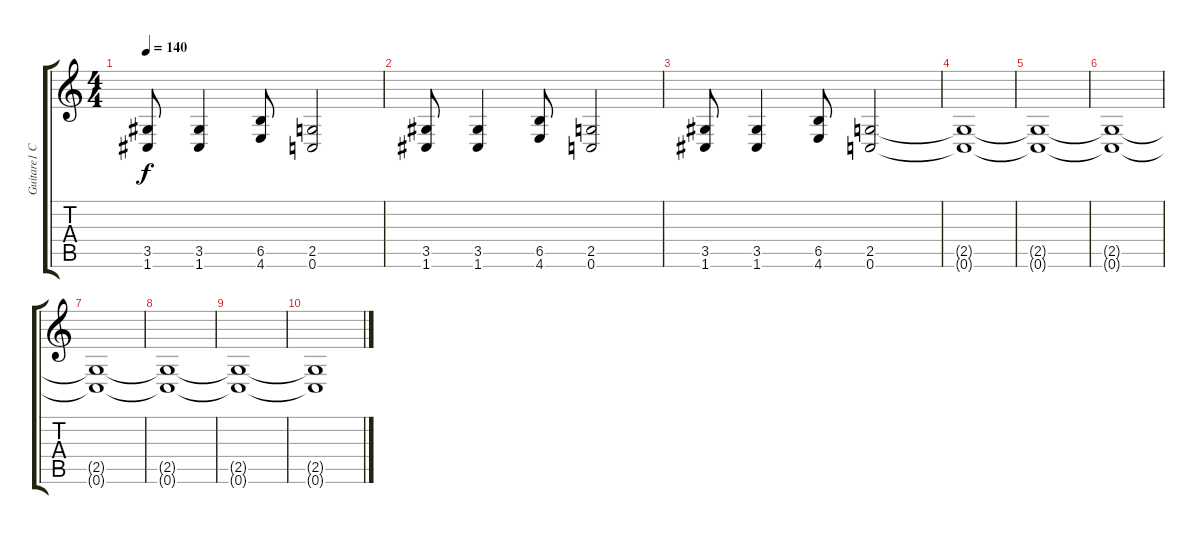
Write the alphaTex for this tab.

\track ("Guitare1 C" "Guitare1 C") {instrument overdrivenguitar}
\staff {score tabs}
\tuning (C4 G3 Eb3 Bb2 F2 C2) {hide}
\ts (4 4)
\tempo 140
\clef g2
\ks c
(3.5 1.6).8{dy f} (3.5 1.6).4 (6.5 4.6).8 (2.5 0.6).2 |
(3.5 1.6).8 (3.5 1.6).4 (6.5 4.6).8 (2.5 0.6).2 |
(3.5 1.6).8 (3.5 1.6).4 (6.5 4.6).8 (2.5 0.6).2 |
(2.5{t} 0.6{t}).1 |
(2.5{t} 0.6{t}).1 |
(2.5{t} 0.6{t}).1 |
(2.5{t} 0.6{t}).1{volume 5} |
(2.5{t} 0.6{t}).1 |
(2.5{t} 0.6{t}).1 |
(2.5{t} 0.6{t}).1
